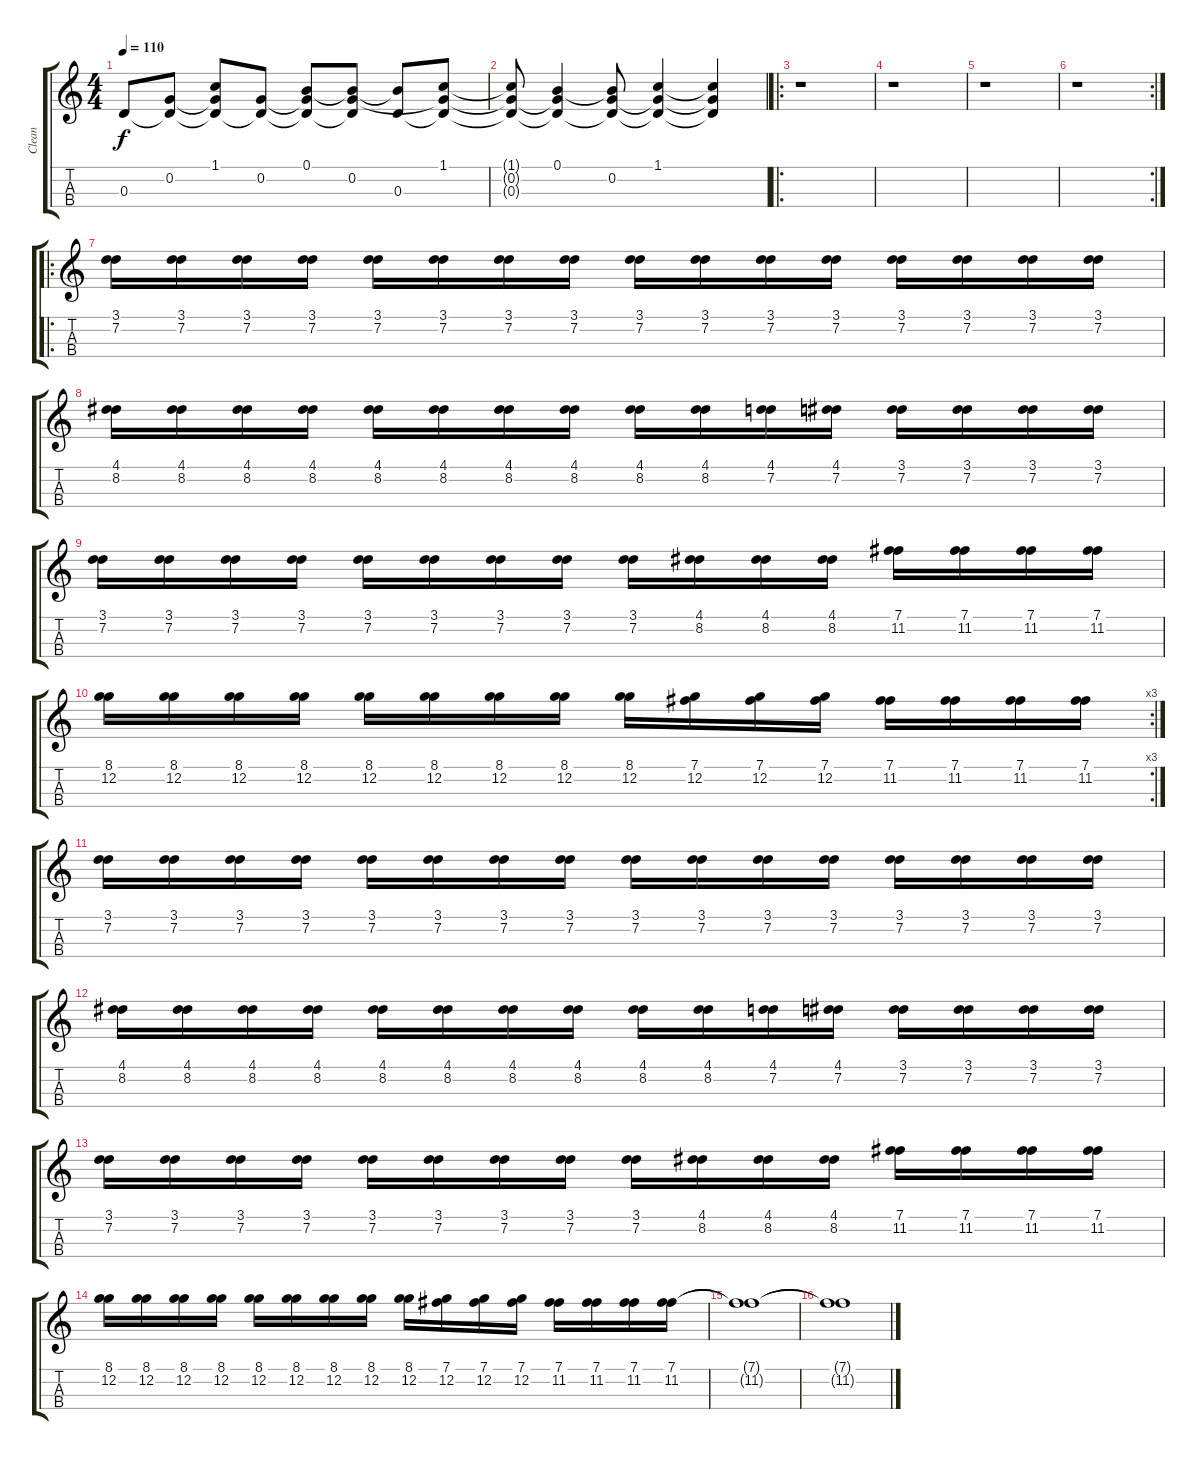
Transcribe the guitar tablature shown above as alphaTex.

\track ("Clean" "Clean") {instrument acousticguitarsteel}
\staff {score tabs}
\tuning (B3 G3 D3 G2) {hide}
\ts (4 4)
\tempo 110
\clef g2
\ks c
0.3.8{dy f} (0.2 0.3{t}).8 (1.1 0.2{t} 0.3{t}).8 (0.2 0.3{t}).8 (0.1 0.2{t} 0.3{t}).8 (0.1{t} 0.2 0.3{t}).8 (0.1{t} 0.3).8 (1.1 0.2{t} 0.3{t}).8 |
(1.1{t} 0.2{t} 0.3{t}).8 (0.1 0.2{t} 0.3{t}).4 (0.1{t} 0.2 0.3{t}).8 (1.1 0.2{t} 0.3{t}).4 (1.1{t} 0.2{t} 0.3{t}).4 |
\ro
r.1 |
r.1 |
r.1 |
\rc 2
r.1 |
\ro
(3.1 7.2).16{volume 10 instrument overdrivenguitar} (3.1 7.2).16 (3.1 7.2).16 (3.1 7.2).16 (3.1 7.2).16 (3.1 7.2).16 (3.1 7.2).16 (3.1 7.2).16 (3.1 7.2).16 (3.1 7.2).16 (3.1 7.2).16 (3.1 7.2).16 (3.1 7.2).16 (3.1 7.2).16 (3.1 7.2).16 (3.1 7.2).16 |
(4.1 8.2).16 (4.1 8.2).16 (4.1 8.2).16 (4.1 8.2).16 (4.1 8.2).16 (4.1 8.2).16 (4.1 8.2).16 (4.1 8.2).16 (4.1 8.2).16 (4.1 8.2).16 (4.1 7.2).16 (4.1 7.2).16 (3.1 7.2).16 (3.1 7.2).16 (3.1 7.2).16 (3.1 7.2).16 |
(3.1 7.2).16 (3.1 7.2).16 (3.1 7.2).16 (3.1 7.2).16 (3.1 7.2).16 (3.1 7.2).16 (3.1 7.2).16 (3.1 7.2).16 (3.1 7.2).16 (4.1 8.2).16 (4.1 8.2).16 (4.1 8.2).16 (7.1 11.2).16 (7.1 11.2).16 (7.1 11.2).16 (7.1 11.2).16 |
\rc 3
(8.1 12.2).16 (8.1 12.2).16 (8.1 12.2).16 (8.1 12.2).16 (8.1 12.2).16 (8.1 12.2).16 (8.1 12.2).16 (8.1 12.2).16 (8.1 12.2).16 (7.1 12.2).16 (7.1 12.2).16 (7.1 12.2).16 (7.1 11.2).16 (7.1 11.2).16 (7.1 11.2).16 (7.1 11.2).16 |
(3.1 7.2).16{volume 10 instrument overdrivenguitar} (3.1 7.2).16 (3.1 7.2).16 (3.1 7.2).16 (3.1 7.2).16 (3.1 7.2).16 (3.1 7.2).16 (3.1 7.2).16 (3.1 7.2).16 (3.1 7.2).16 (3.1 7.2).16 (3.1 7.2).16 (3.1 7.2).16 (3.1 7.2).16 (3.1 7.2).16 (3.1 7.2).16 |
(4.1 8.2).16 (4.1 8.2).16 (4.1 8.2).16 (4.1 8.2).16 (4.1 8.2).16 (4.1 8.2).16 (4.1 8.2).16 (4.1 8.2).16 (4.1 8.2).16 (4.1 8.2).16 (4.1 7.2).16 (4.1 7.2).16 (3.1 7.2).16 (3.1 7.2).16 (3.1 7.2).16 (3.1 7.2).16 |
(3.1 7.2).16 (3.1 7.2).16 (3.1 7.2).16 (3.1 7.2).16 (3.1 7.2).16 (3.1 7.2).16 (3.1 7.2).16 (3.1 7.2).16 (3.1 7.2).16 (4.1 8.2).16 (4.1 8.2).16 (4.1 8.2).16 (7.1 11.2).16 (7.1 11.2).16 (7.1 11.2).16 (7.1 11.2).16 |
(8.1 12.2).16 (8.1 12.2).16 (8.1 12.2).16 (8.1 12.2).16 (8.1 12.2).16 (8.1 12.2).16 (8.1 12.2).16 (8.1 12.2).16 (8.1 12.2).16 (7.1 12.2).16 (7.1 12.2).16 (7.1 12.2).16 (7.1 11.2).16 (7.1 11.2).16 (7.1 11.2).16 (7.1 11.2).16 |
(7.1{t} 11.2{t}).1 |
(7.1{t} 11.2{t}).1
